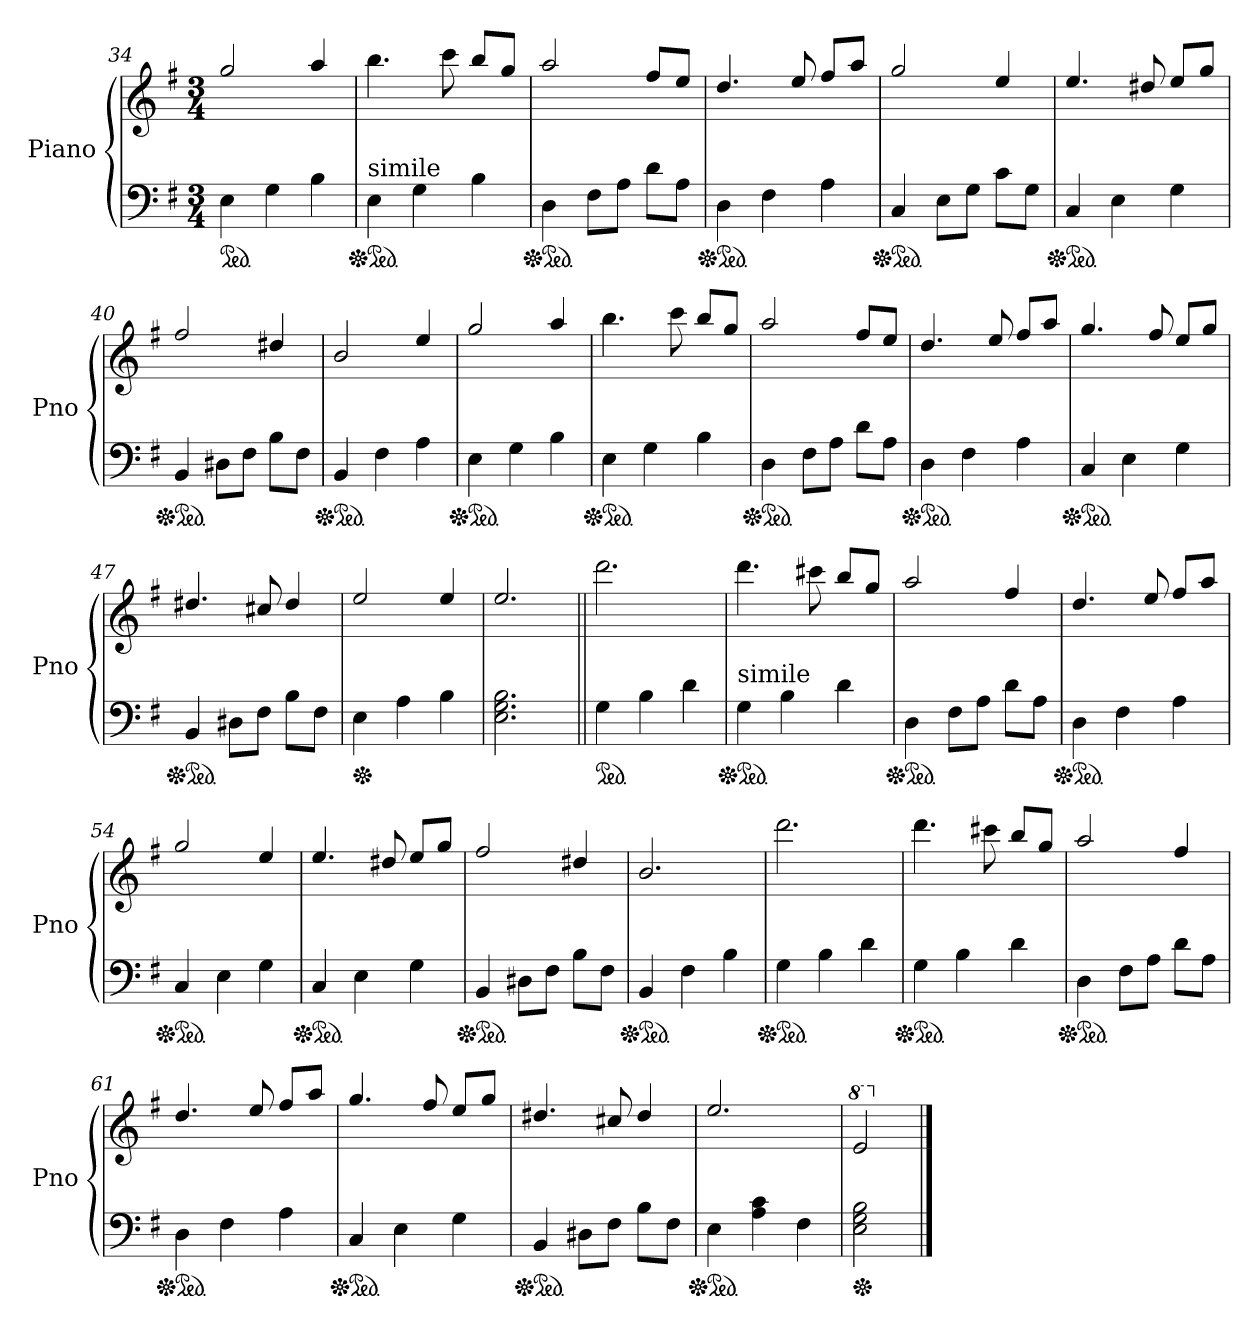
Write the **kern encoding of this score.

**kern	**kern
*part2	*part1
*staff2	*staff1
*I"Piano	*I"Piano
*I'Pno	*I'Pno
*clefF4	*clefG2
*k[f#]	*k[f#]
*M3/4	*M3/4
*ped	*
=34	=34
4E\	2gg/
4G\	.
4B\	4aa/
=35	=35
*Xped	*
*ped	*
!LO:TX:a:t=simile	!
4E\	4.bb\
4G\	.
.	8ccc\
4B\	8bb/L
.	8gg/J
=36	=36
*Xped	*
*ped	*
4D\	2aa/
8F#\L	.
8A\J	.
8d\L	8ff#/L
8A\J	8ee/J
=37	=37
*Xped	*
*ped	*
4D\	4.dd/
4F#\	.
.	8ee/
4A\	8ff#/L
.	8aa/J
=38	=38
*Xped	*
*ped	*
4C/	2gg/
8E\L	.
8G\J	.
8c\L	4ee/
8G\J	.
!!LO:LB:g=z
=39	=39
*Xped	*
*ped	*
4C/	4.ee/
4E\	.
.	8dd#X/
4G\	8ee/L
.	8gg/J
=40	=40
*Xped	*
*ped	*
4BB/	2ff#/
8D#X\L	.
8F#\J	.
8B\L	4dd#X/
8F#\J	.
=41	=41
*Xped	*
*ped	*
4BB/	2b/
4F#\	.
4A\	4ee/
=42	=42
*Xped	*
*ped	*
4E\	2gg/
4G\	.
4B\	4aa/
=43	=43
*Xped	*
*ped	*
4E\	4.bb\
4G\	.
.	8ccc\
4B\	8bb/L
.	8gg/J
=44	=44
*Xped	*
*ped	*
4D\	2aa/
8F#\L	.
8A\J	.
8d\L	8ff#/L
8A\J	8ee/J
!!LO:LB:g=z
=45	=45
*Xped	*
*ped	*
4D\	4.dd/
4F#\	.
.	8ee/
4A\	8ff#/L
.	8aa/J
=46	=46
*Xped	*
*ped	*
4C/	4.gg/
4E\	.
.	8ff#/
4G\	8ee/L
.	8gg/J
=47	=47
*Xped	*
*ped	*
4BB/	4.dd#X/
8D#X\L	.
8F#\J	8cc#X/
8B\L	4dd#/
8F#\J	.
=48	=48
*Xped	*
4E\	2ee/
4A\	.
4B\	4ee/
=49	=49
2.E\ 2.G\ 2.B\	2.ee/
=50||	=50||
*ped	*
4G\	2.ddd\
4B\	.
4d\	.
=51	=51
*Xped	*
*ped	*
!LO:TX:a:t=simile	!
4G\	4.ddd\
4B\	.
.	8ccc#X\
4d\	8bb/L
.	8gg/J
!!LO:LB:g=z
=52	=52
*Xped	*
*ped	*
4D\	2aa/
8F#\L	.
8A\J	.
8d\L	4ff#/
8A\J	.
=53	=53
*Xped	*
*ped	*
4D\	4.dd/
4F#\	.
.	8ee/
4A\	8ff#/L
.	8aa/J
=54	=54
*Xped	*
*ped	*
4C/	2gg/
4E\	.
4G\	4ee/
=55	=55
*Xped	*
*ped	*
4C/	4.ee/
4E\	.
.	8dd#X/
4G\	8ee/L
.	8gg/J
=56	=56
*Xped	*
*ped	*
4BB/	2ff#/
8D#X\L	.
8F#\J	.
8B\L	4dd#X/
8F#\J	.
=57	=57
*Xped	*
*ped	*
4BB/	2.b/
4F#\	.
4B\	.
=58	=58
*Xped	*
*ped	*
4G\	2.ddd\
4B\	.
4d\	.
!!LO:LB:g=z
=59	=59
*Xped	*
*ped	*
4G\	4.ddd\
4B\	.
.	8ccc#X\
4d\	8bb/L
.	8gg/J
=60	=60
*Xped	*
*ped	*
4D\	2aa/
8F#\L	.
8A\J	.
8d\L	4ff#/
8A\J	.
=61	=61
*Xped	*
*ped	*
4D\	4.dd/
4F#\	.
.	8ee/
4A\	8ff#/L
.	8aa/J
=62	=62
*Xped	*
*ped	*
4C/	4.gg/
4E\	.
.	8ff#/
4G\	8ee/L
.	8gg/J
=63	=63
*Xped	*
*ped	*
4BB/	4.dd#X/
8D#X\L	.
8F#\J	8cc#X/
8B\L	4dd#/
8F#\J	.
=64	=64
*Xped	*
*ped	*
4E\	2.ee/
4A\ 4c\	.
4F#\	.
=65	=65
*Xped	*
*	*8va
2E\ 2G\ 2B\	2ee/
*	*X8va
==	==
*-	*-
